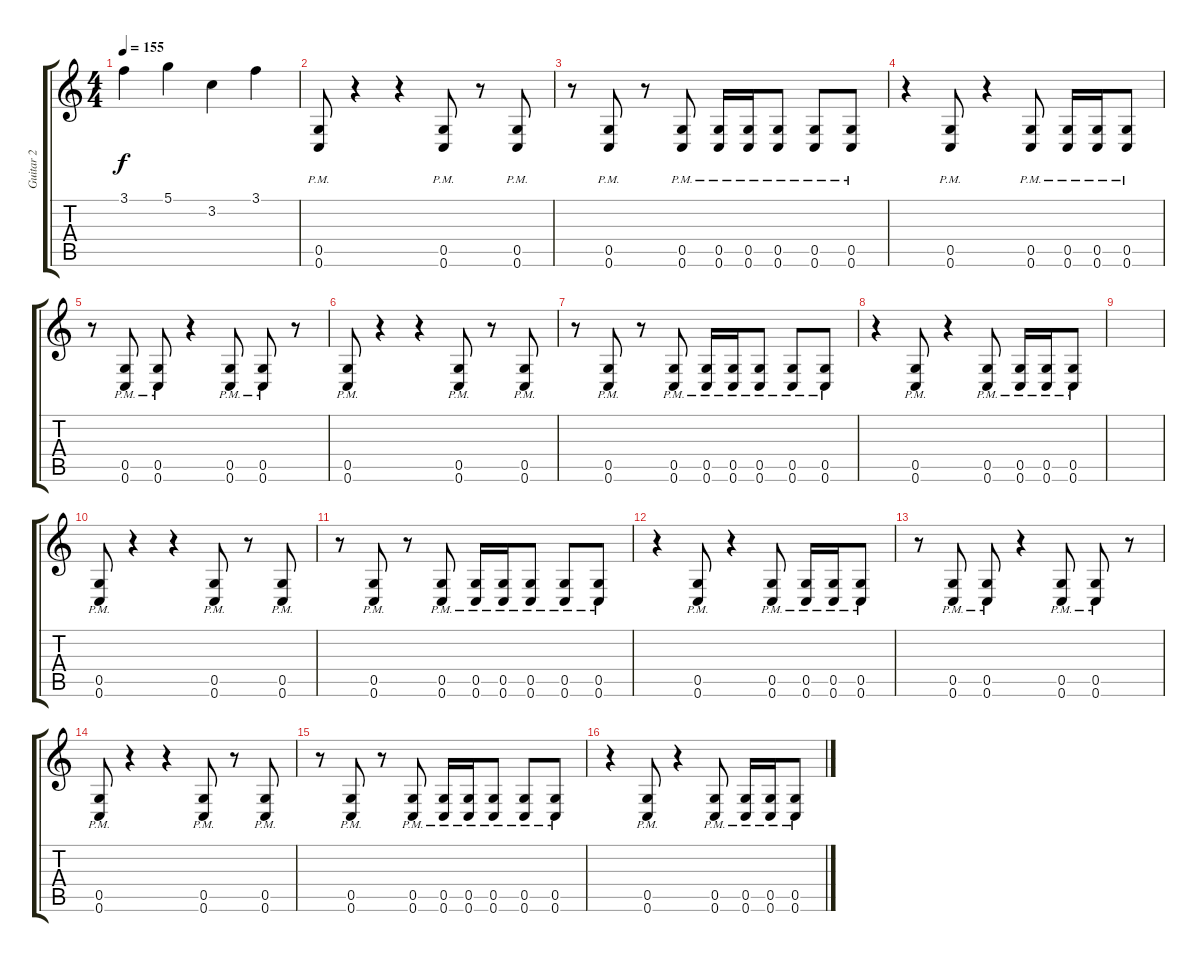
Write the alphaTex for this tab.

\track ("Guitar 2" "Guitar 2") {instrument distortionguitar}
\staff {score tabs}
\tuning (D4 A3 F3 C3 G2 C2) {hide}
\ts (4 4)
\tempo 155
\clef g2
\ks c
3.1.4{dy f} 5.1.4 3.2.4 3.1.4 |
(0.5{pm} 0.6{pm}).8 r.4 r.4 (0.5{pm} 0.6{pm}).8 r.8 (0.5{pm} 0.6{pm}).8 |
r.8 (0.5{pm} 0.6{pm}).8 r.8 (0.5{pm} 0.6{pm}).8 (0.5{pm} 0.6{pm}).16 (0.5{pm} 0.6{pm}).16 (0.5{pm} 0.6{pm}).8 (0.5{pm} 0.6{pm}).8 (0.5{pm} 0.6{pm}).8 |
r.4 (0.5{pm} 0.6{pm}).8 r.4 (0.5{pm} 0.6{pm}).8 (0.5{pm} 0.6{pm}).16 (0.5{pm} 0.6{pm}).16 (0.5{pm} 0.6{pm}).8 |
r.8 (0.5{pm} 0.6{pm}).8 (0.5{pm} 0.6{pm}).8 r.4 (0.5{pm} 0.6{pm}).8 (0.5{pm} 0.6{pm}).8 r.8 |
(0.5{pm} 0.6{pm}).8 r.4 r.4 (0.5{pm} 0.6{pm}).8 r.8 (0.5{pm} 0.6{pm}).8 |
r.8 (0.5{pm} 0.6{pm}).8 r.8 (0.5{pm} 0.6{pm}).8 (0.5{pm} 0.6{pm}).16 (0.5{pm} 0.6{pm}).16 (0.5{pm} 0.6{pm}).8 (0.5{pm} 0.6{pm}).8 (0.5{pm} 0.6{pm}).8 |
r.4 (0.5{pm} 0.6{pm}).8 r.4 (0.5{pm} 0.6{pm}).8 (0.5{pm} 0.6{pm}).16 (0.5{pm} 0.6{pm}).16 (0.5{pm} 0.6{pm}).8 |
|
(0.5{pm} 0.6{pm}).8 r.4 r.4 (0.5{pm} 0.6{pm}).8 r.8 (0.5{pm} 0.6{pm}).8 |
r.8 (0.5{pm} 0.6{pm}).8 r.8 (0.5{pm} 0.6{pm}).8 (0.5{pm} 0.6{pm}).16 (0.5{pm} 0.6{pm}).16 (0.5{pm} 0.6{pm}).8 (0.5{pm} 0.6{pm}).8 (0.5{pm} 0.6{pm}).8 |
r.4 (0.5{pm} 0.6{pm}).8 r.4 (0.5{pm} 0.6{pm}).8 (0.5{pm} 0.6{pm}).16 (0.5{pm} 0.6{pm}).16 (0.5{pm} 0.6{pm}).8 |
r.8 (0.5{pm} 0.6{pm}).8 (0.5{pm} 0.6{pm}).8 r.4 (0.5{pm} 0.6{pm}).8 (0.5{pm} 0.6{pm}).8 r.8 |
(0.5{pm} 0.6{pm}).8 r.4 r.4 (0.5{pm} 0.6{pm}).8 r.8 (0.5{pm} 0.6{pm}).8 |
r.8 (0.5{pm} 0.6{pm}).8 r.8 (0.5{pm} 0.6{pm}).8 (0.5{pm} 0.6{pm}).16 (0.5{pm} 0.6{pm}).16 (0.5{pm} 0.6{pm}).8 (0.5{pm} 0.6{pm}).8 (0.5{pm} 0.6{pm}).8 |
r.4 (0.5{pm} 0.6{pm}).8 r.4 (0.5{pm} 0.6{pm}).8 (0.5{pm} 0.6{pm}).16 (0.5{pm} 0.6{pm}).16 (0.5{pm} 0.6{pm}).8
